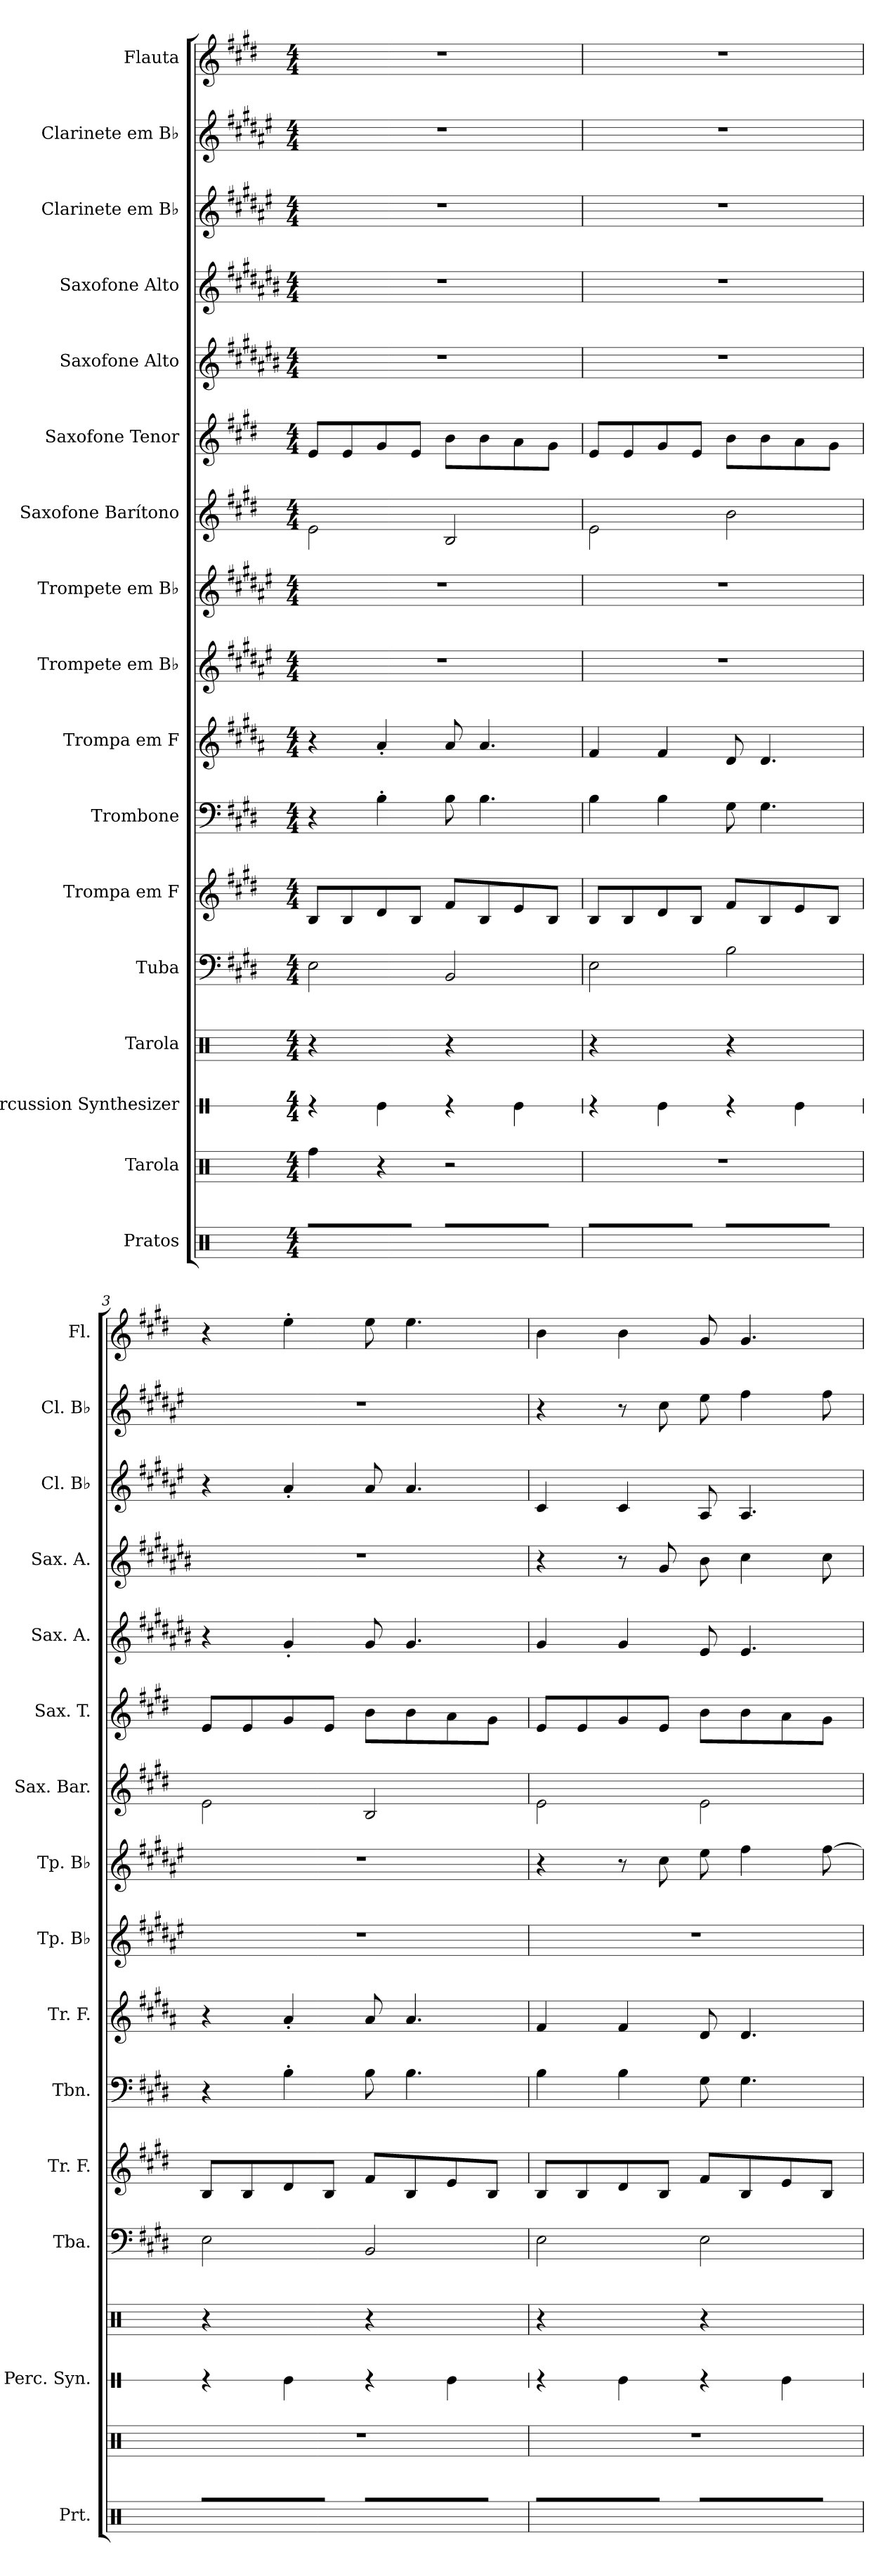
**kern	**kern	**kern	**kern	**kern	**kern	**kern	**kern	**kern	**kern	**kern	**kern	**kern	**kern	**kern	**kern	**kern
*part17	*part16	*part15	*part14	*part13	*part12	*part11	*part10	*part9	*part8	*part7	*part6	*part5	*part4	*part3	*part2	*part1
*staff17	*staff16	*staff15	*staff14	*staff13	*staff12	*staff11	*staff10	*staff9	*staff8	*staff7	*staff6	*staff5	*staff4	*staff3	*staff2	*staff1
*I"Pratos	*I"Tarola	*I"Percussion Synthesizer	*I"Tarola	*I"Tuba	*I"Trompa em F	*I"Trombone	*I"Trompa em F	*I"Trompete em B♭	*I"Trompete em B♭	*I"Saxofone Barítono	*I"Saxofone Tenor	*I"Saxofone Alto	*I"Saxofone Alto	*I"Clarinete em B♭	*I"Clarinete em B♭	*I"Flauta
*I'Prt.	*	*I'Perc. Syn.	*	*I'Tba.	*I'Tr. F.	*I'Tbn.	*I'Tr. F.	*I'Tp. B♭	*I'Tp. B♭	*I'Sax. Bar.	*I'Sax. T.	*I'Sax. A.	*I'Sax. A.	*I'Cl. B♭	*I'Cl. B♭	*I'Fl.
*	*	*stria1	*	*	*	*	*	*	*	*	*	*	*	*	*	*
*clefX	*clefX	*clefX	*clefX	*clefF4	*clefG2	*clefF4	*clefG2	*clefG2	*clefG2	*clefG2	*clefG2	*clefG2	*clefG2	*clefG2	*clefG2	*clefG2
*	*	*	*	*	*ITrd4c7	*	*ITrd4c7	*ITrd1c2	*ITrd1c2	*ITrd12c21	*ITrd8c14	*ITrd5c9	*ITrd5c9	*ITrd1c2	*ITrd1c2	*
*k[]	*k[]	*k[]	*k[]	*k[f#c#g#d#]	*k[f#c#g#]	*k[f#c#g#d#]	*k[f#c#g#d#]	*k[f#c#g#d#]	*k[f#c#g#d#]	*k[f#c#g#d#]	*k[f#c#g#d#]	*k[f#c#g#d#]	*k[f#c#g#d#]	*k[f#c#g#d#]	*k[f#c#g#d#]	*k[f#c#g#d#]
*M4/4	*M4/4	*M4/4	*M4/4	*M4/4	*M4/4	*M4/4	*M4/4	*M4/4	*M4/4	*M4/4	*M4/4	*M4/4	*M4/4	*M4/4	*M4/4	*M4/4
*MM140	*MM140	*MM140	*MM140	*MM140	*MM140	*MM140	*MM140	*MM140	*MM140	*MM140	*MM140	*MM140	*MM140	*MM140	*MM140	*MM140
=1	=1	=1	=1	=1	=1	=1	=1	=1	=1	=1	=1	=1	=1	=1	=1	=1
8R/L	4Rff\	4r	4r	2E\	8E/L	4r	4r	1r	1r	2E\	8E/L	1r	1r	1r	1r	1r
8R/	.	.	.	.	8E/	.	.	.	.	.	8E/	.	.	.	.	.
8R/	4r	4Re\	4R/	.	8G#/	4B'\	4d#'/	.	.	.	8G#/	.	.	.	.	.
8R/J	.	.	.	.	8E/J	.	.	.	.	.	8E/J	.	.	.	.	.
8R/L	2r	4r	4r	2BB/	8B/L	8B\	8d#/	.	.	2BB/	8B\L	.	.	.	.	.
8R/	.	.	.	.	8E/	4.B\	4.d#/	.	.	.	8B\	.	.	.	.	.
8R/	.	4Re\	4R/	.	8A/	.	.	.	.	.	8A\	.	.	.	.	.
8R/J	.	.	.	.	8E/J	.	.	.	.	.	8G#\J	.	.	.	.	.
=2	=2	=2	=2	=2	=2	=2	=2	=2	=2	=2	=2	=2	=2	=2	=2	=2
8R/L	1r	4r	4r	2E\	8E/L	4B\	4B/	1r	1r	2E\	8E/L	1r	1r	1r	1r	1r
8R/	.	.	.	.	8E/	.	.	.	.	.	8E/	.	.	.	.	.
8R/	.	4Re\	4R/	.	8G#/	4B\	4B/	.	.	.	8G#/	.	.	.	.	.
8R/J	.	.	.	.	8E/J	.	.	.	.	.	8E/J	.	.	.	.	.
8R/L	.	4r	4r	2B\	8B/L	8G#\	8G#/	.	.	2B\	8B\L	.	.	.	.	.
8R/	.	.	.	.	8E/	4.G#\	4.G#/	.	.	.	8B\	.	.	.	.	.
8R/	.	4Re\	4R/	.	8A/	.	.	.	.	.	8A\	.	.	.	.	.
8R/J	.	.	.	.	8E/J	.	.	.	.	.	8G#\J	.	.	.	.	.
=3	=3	=3	=3	=3	=3	=3	=3	=3	=3	=3	=3	=3	=3	=3	=3	=3
8R/L	1r	4r	4r	2E\	8E/L	4r	4r	1r	1r	2E\	8E/L	4r	1r	4r	1r	4r
8R/	.	.	.	.	8E/	.	.	.	.	.	8E/	.	.	.	.	.
8R/	.	4Re\	4R/	.	8G#/	4B'\	4d#'/	.	.	.	8G#/	4B'/	.	4g#'/	.	4ee'\
8R/J	.	.	.	.	8E/J	.	.	.	.	.	8E/J	.	.	.	.	.
8R/L	.	4r	4r	2BB/	8B/L	8B\	8d#/	.	.	2BB/	8B\L	8B/	.	8g#/	.	8ee\
8R/	.	.	.	.	8E/	4.B\	4.d#/	.	.	.	8B\	4.B/	.	4.g#/	.	4.ee\
8R/	.	4Re\	4R/	.	8A/	.	.	.	.	.	8A\	.	.	.	.	.
8R/J	.	.	.	.	8E/J	.	.	.	.	.	8G#\J	.	.	.	.	.
!!LO:PB:g=z
=4	=4	=4	=4	=4	=4	=4	=4	=4	=4	=4	=4	=4	=4	=4	=4	=4
8R/L	1r	4r	4r	2E\	8E/L	4B\	4B/	1r	4r	2E\	8E/L	4B/	4r	4B/	4r	4b\
8R/	.	.	.	.	8E/	.	.	.	.	.	8E/	.	.	.	.	.
8R/	.	4Re\	4R/	.	8G#/	4B\	4B/	.	8r	.	8G#/	4B/	8r	4B/	8r	4b\
8R/J	.	.	.	.	8E/J	.	.	.	8b\	.	8E/J	.	8B/	.	8b\	.
8R/L	.	4r	4r	2E\	8B/L	8G#\	8G#/	.	8dd#\	2E\	8B\L	8G#/	8d#\	8G#/	8dd#\	8g#/
8R/	.	.	.	.	8E/	4.G#\	4.G#/	.	4ee\	.	8B\	4.G#/	4e\	4.G#/	4ee\	4.g#/
8R/	.	4Re\	4R/	.	8A/	.	.	.	.	.	8A\	.	.	.	.	.
8R/J	.	.	.	.	8E/J	.	.	.	[8ee\	.	8G#\J	.	8e\	.	8ee\	.
=	=	=	=	=	=	=	=	=	=	=	=	=	=	=	=	=
*-	*-	*-	*-	*-	*-	*-	*-	*-	*-	*-	*-	*-	*-	*-	*-	*-
